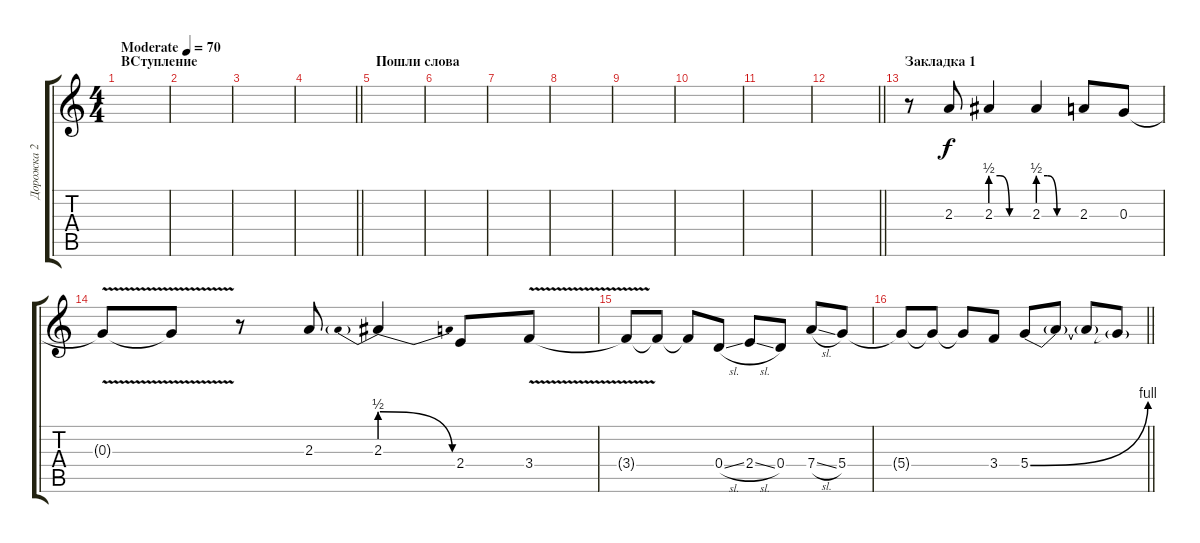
\track ("Дорожка 2" "Дорожка 2") {instrument overdrivenguitar}
\staff {score tabs}
\tuning (E4 B3 G3 D3 A2 E2) {hide}
\ts (4 4)
\section ("" "ВСтупление ")
\tempo (70 "Moderate")
\clef g2
\ks c
|
|
|
\barLineRight lightlight
|
\section ("" "Пошли слова")
|
|
|
|
|
|
|
\barLineRight lightlight
|
\section ("" "Закладка 1")
r.8 2.3.8 2.3{be (custom 0 2 15 2 30 0 60 0)}.4 2.3{be (custom 0 2 15 2 30 0 60 0)}.4 2.3.8 0.3.8 |
0.3{v t}.8 0.3{t}.8 r.8 2.3.8 2.3{be (prebendrelease 0 2 60 0)}.4 2.4.8 3.4{v}.8 |
3.4{t}.8 3.4{t}.8 3.4{t}.8 0.4{sl}.8 2.4{sl}.8 0.4.8 7.4{sl}.8 5.4.8 |
\barLineRight lightlight
5.4{t}.8 5.4{t}.8 5.4{t}.8 3.4.8 5.4{be (bend 0 0 60 4)}.8 5.4{t}.8 5.4{t}.8 5.4{t}.8
